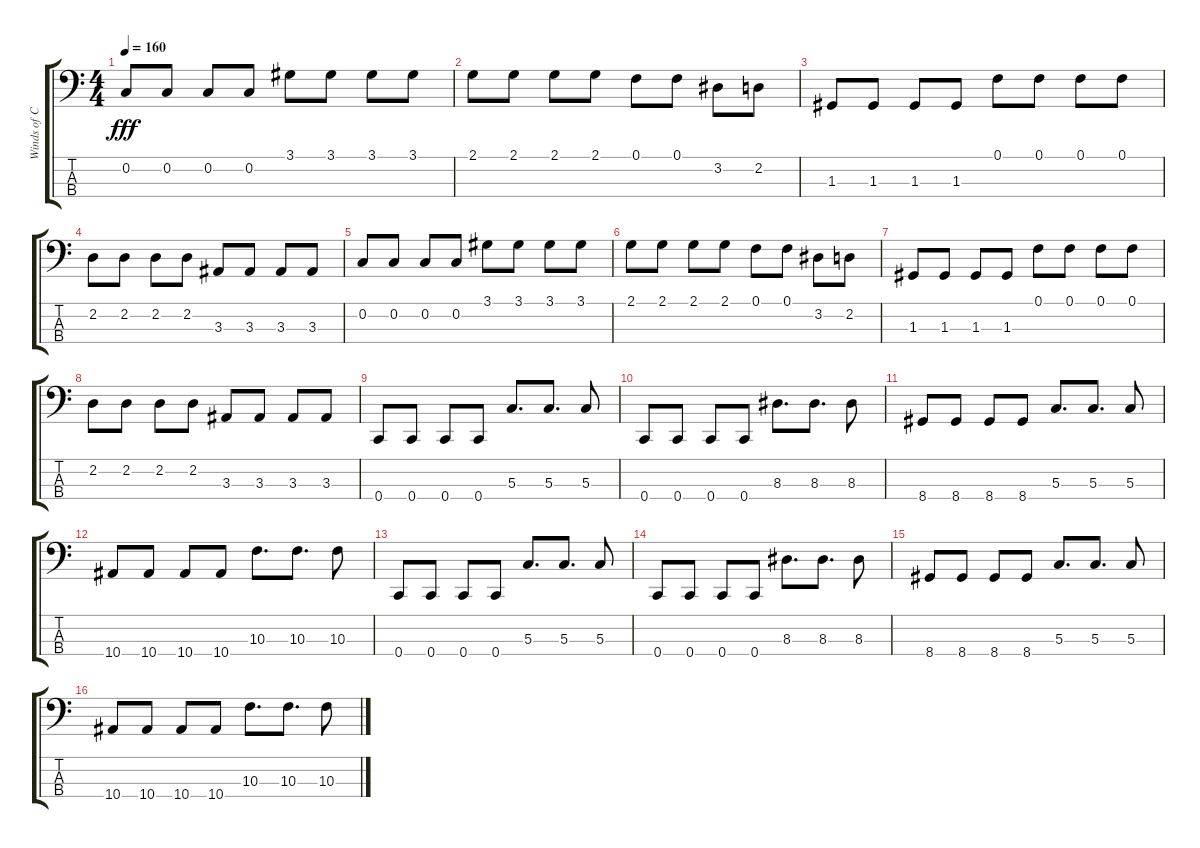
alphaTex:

\track ("Winds of Connor" "Winds of C") {instrument electricbassfinger}
\staff {score tabs}
\tuning (F2 C2 G1 C1) {hide}
\ts (4 4)
\tempo 160
\clef f4
\ks c
0.2.8{dy fff} 0.2.8 0.2.8 0.2.8 3.1.8 3.1.8 3.1.8 3.1.8 |
2.1.8 2.1.8 2.1.8 2.1.8 0.1.8 0.1.8 3.2.8 2.2.8 |
1.3.8 1.3.8 1.3.8 1.3.8 0.1.8 0.1.8 0.1.8 0.1.8 |
2.2.8 2.2.8 2.2.8 2.2.8 3.3.8 3.3.8 3.3.8 3.3.8 |
0.2.8 0.2.8 0.2.8 0.2.8 3.1.8 3.1.8 3.1.8 3.1.8 |
2.1.8 2.1.8 2.1.8 2.1.8 0.1.8 0.1.8 3.2.8 2.2.8 |
1.3.8 1.3.8 1.3.8 1.3.8 0.1.8 0.1.8 0.1.8 0.1.8 |
2.2.8 2.2.8 2.2.8 2.2.8 3.3.8 3.3.8 3.3.8 3.3.8 |
0.4.8 0.4.8 0.4.8 0.4.8 5.3.8{d} 5.3.8{d} 5.3.8 |
0.4.8 0.4.8 0.4.8 0.4.8 8.3.8{d} 8.3.8{d} 8.3.8 |
8.4.8 8.4.8 8.4.8 8.4.8 5.3.8{d} 5.3.8{d} 5.3.8 |
10.4.8 10.4.8 10.4.8 10.4.8 10.3.8{d} 10.3.8{d} 10.3.8 |
0.4.8 0.4.8 0.4.8 0.4.8 5.3.8{d} 5.3.8{d} 5.3.8 |
0.4.8 0.4.8 0.4.8 0.4.8 8.3.8{d} 8.3.8{d} 8.3.8 |
8.4.8 8.4.8 8.4.8 8.4.8 5.3.8{d} 5.3.8{d} 5.3.8 |
10.4.8 10.4.8 10.4.8 10.4.8 10.3.8{d} 10.3.8{d} 10.3.8
